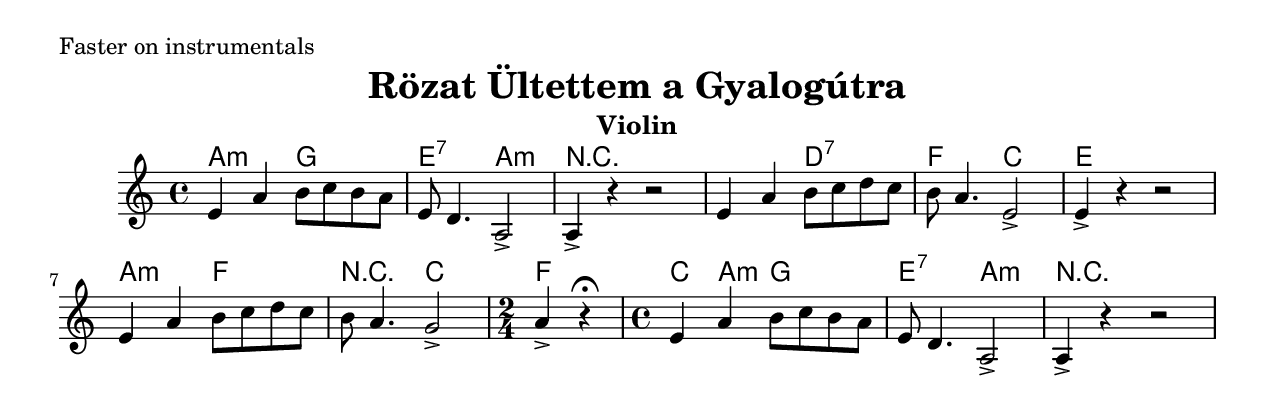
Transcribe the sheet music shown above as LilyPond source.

\version "2.18.0"
\include "english.ly"
\paper{
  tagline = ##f
  print-all-headers = ##t
  #(set-paper-size "letter")
}
date = #(strftime "%d-%m-%Y" (localtime (current-time)))

%\markup{ \italic{ " Updated " \date  }  }

\markup{ Faster on instrumentals}

%#################################### Melody ########################
melody = \relative c' {
  \clef treble
  \key a \minor
  \time 4/4

  e4 a b8 c b a
  e8 d4. a2->
  a4-> r r2

  e'4 a b8 c d c
  b8 a4. e2->
  e4-> r r2|

  e4 a b8 c d c
  b8 a4. g2->
  \time 2/4
  a4-> r \fermata

  \time 4/4
  e4 a b8 c b a
  e8 d4. a2->
  a4-> r r2

}
%################################# Lyrics #####################
%\addlyrics{  }
%################################# Chords #######################
harmonies = \chordmode {
  a2:m
  g2
  e2:7
  a2:m
  r2*3
  d2:7
  f2
  c2
  e1
  a2:m
  f2
  r2
  c2
  f2
  c4
  a4:m
  g2
  e2:7
  a2:m
  r2
}

\score {
  <<
    \new ChordNames {
      \set chordChanges = ##f
      \harmonies
    }
    \new Staff
    \melody
  >>
  \header{
    title= "Rözat Ültettem a Gyalogútra"
    subtitle=""
    composer= ""
    instrument = "Violin"
    arranger= ""
  }
  \midi{\tempo 4 = 120}
  \layout{indent = 1.0\cm}
}
%{
% more verses:
\markup{}
\markup {
  \fill-line {
    \hspace #0.1 % distance from left margin
    \column {
      \line { "1."
        \column {
          ""
        }
      }
      \hspace #0.2 % vertical distance between verses
      \line { "2."
        \column {
         ""
        }
      }
    }
    \hspace #0.1  % horiz. distance between columns
    \column {
      \line { "3."
        \column {
          ""
        }
      }
      \hspace #0.2 % distance between verses
      \line { "4."
        \column {
         ""
        }
      }
    }
    \hspace #0.1 % distance to right margin
  }
}

%}
